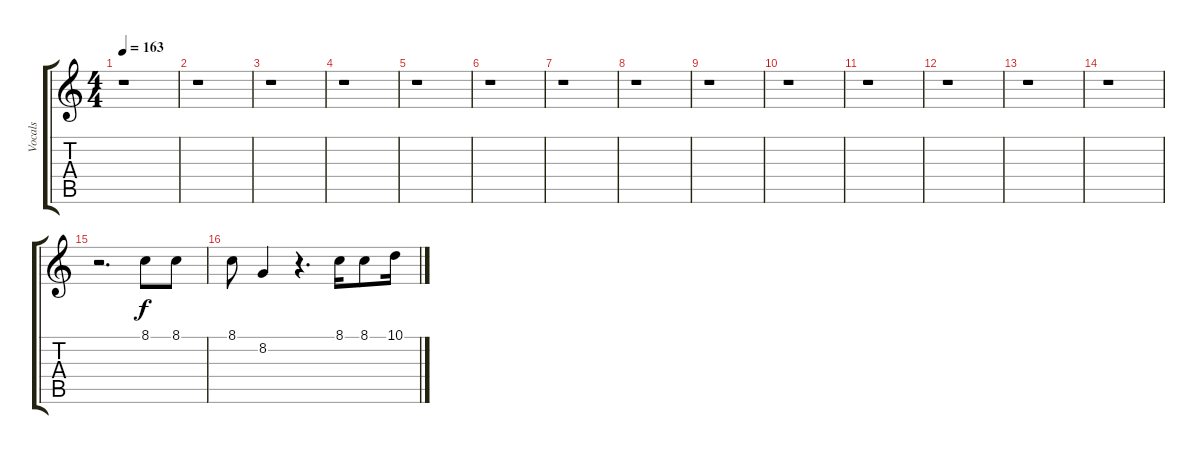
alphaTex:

\track ("Vocals" "Vocals") {instrument tenorsax}
\staff {score tabs}
\tuning (E4 B3 G3 D3 A2 E2) {hide}
\ts (4 4)
\tempo 163
\clef g2
\ks c
r.1{dy f} |
r.1 |
r.1 |
r.1 |
r.1 |
r.1 |
r.1 |
r.1 |
r.1 |
r.1 |
r.1 |
r.1 |
r.1 |
r.1 |
r.2{d} 8.1.8 8.1.8 |
8.1.8 8.2.4 r.4{d} 8.1.16 8.1.8 10.1.16
